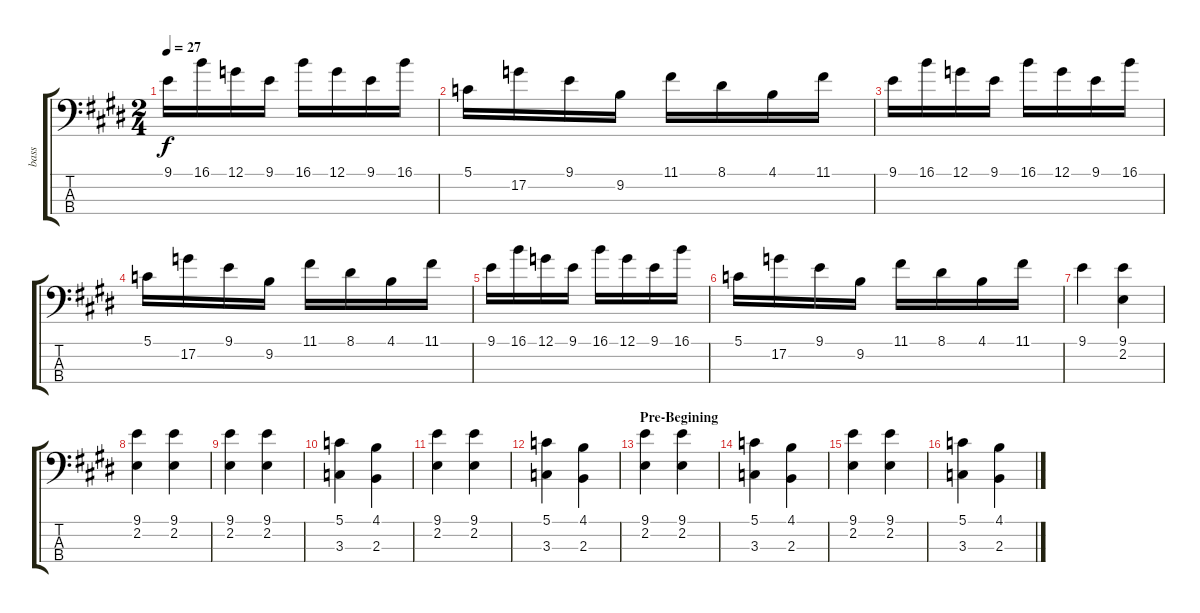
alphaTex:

\track ("bass" "bass") {instrument fretlessbass}
\staff {score tabs}
\tuning (G2 D2 A1 E1) {hide}
\ts (2 4)
\tempo 27
\clef f4
\ks c#minor
9.1.16{dy f} 16.1.16 12.1.16 9.1.16 16.1.16 12.1.16 9.1.16 16.1.16 |
5.1.16 17.2.16 9.1.16 9.2.16 11.1.16 8.1.16 4.1.16 11.1.16 |
9.1.16 16.1.16 12.1.16 9.1.16 16.1.16 12.1.16 9.1.16 16.1.16 |
5.1.16 17.2.16 9.1.16 9.2.16 11.1.16 8.1.16 4.1.16 11.1.16 |
9.1.16 16.1.16 12.1.16 9.1.16 16.1.16 12.1.16 9.1.16 16.1.16 |
5.1.16 17.2.16 9.1.16 9.2.16 11.1.16 8.1.16 4.1.16 11.1.16 |
9.1.4 (9.1 2.2).4 |
(9.1 2.2).4 (9.1 2.2).4 |
\section ("" "")
(9.1 2.2).4 (9.1 2.2).4 |
(5.1 3.3).4 (4.1 2.3).4 |
(9.1 2.2).4 (9.1 2.2).4 |
(5.1 3.3).4 (4.1 2.3).4 |
\section ("" "Pre-Begining")
(9.1 2.2).4 (9.1 2.2).4 |
(5.1 3.3).4 (4.1 2.3).4 |
(9.1 2.2).4 (9.1 2.2).4 |
(5.1 3.3).4 (4.1 2.3).4
